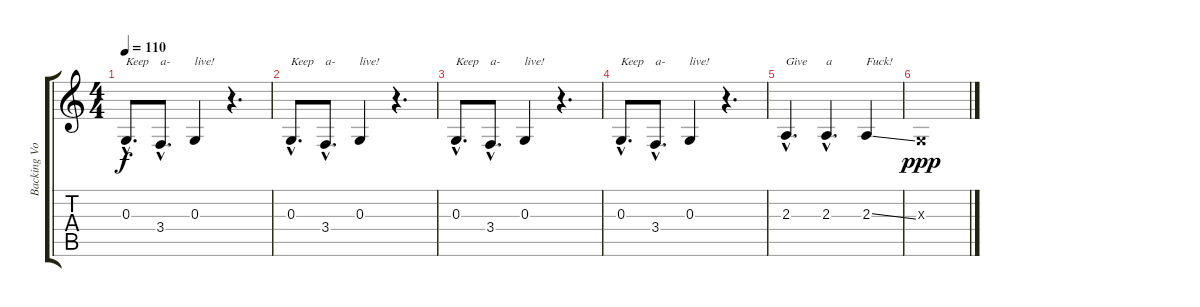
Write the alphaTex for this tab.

\track ("Backing Voc´s" "Backing Vo") {instrument choiraahs}
\staff {score tabs}
\tuning (E4 B3 G3 D3 A2 D2) {hide}
\ts (4 4)
\tempo 110
\clef g2
\ks c
0.3{hac}.8{d txt "Keep" dy f} 3.4{hac}.8{d txt "a-"} 0.3.4{txt "live!"} r.4{d} |
0.3{hac}.8{d txt "Keep"} 3.4{hac}.8{d txt "a-"} 0.3.4{txt "live!"} r.4{d} |
0.3{hac}.8{d txt "Keep"} 3.4{hac}.8{d txt "a-"} 0.3.4{txt "live!"} r.4{d} |
0.3{hac}.8{d txt "Keep"} 3.4{hac}.8{d txt "a-"} 0.3.4{txt "live!"} r.4{d} |
2.3{hac}.4{d txt "Give"} 2.3{hac}.4{d txt "a"} 2.3{ss}.4{txt "Fuck!"} |
0.3{x}.1{dy ppp}
